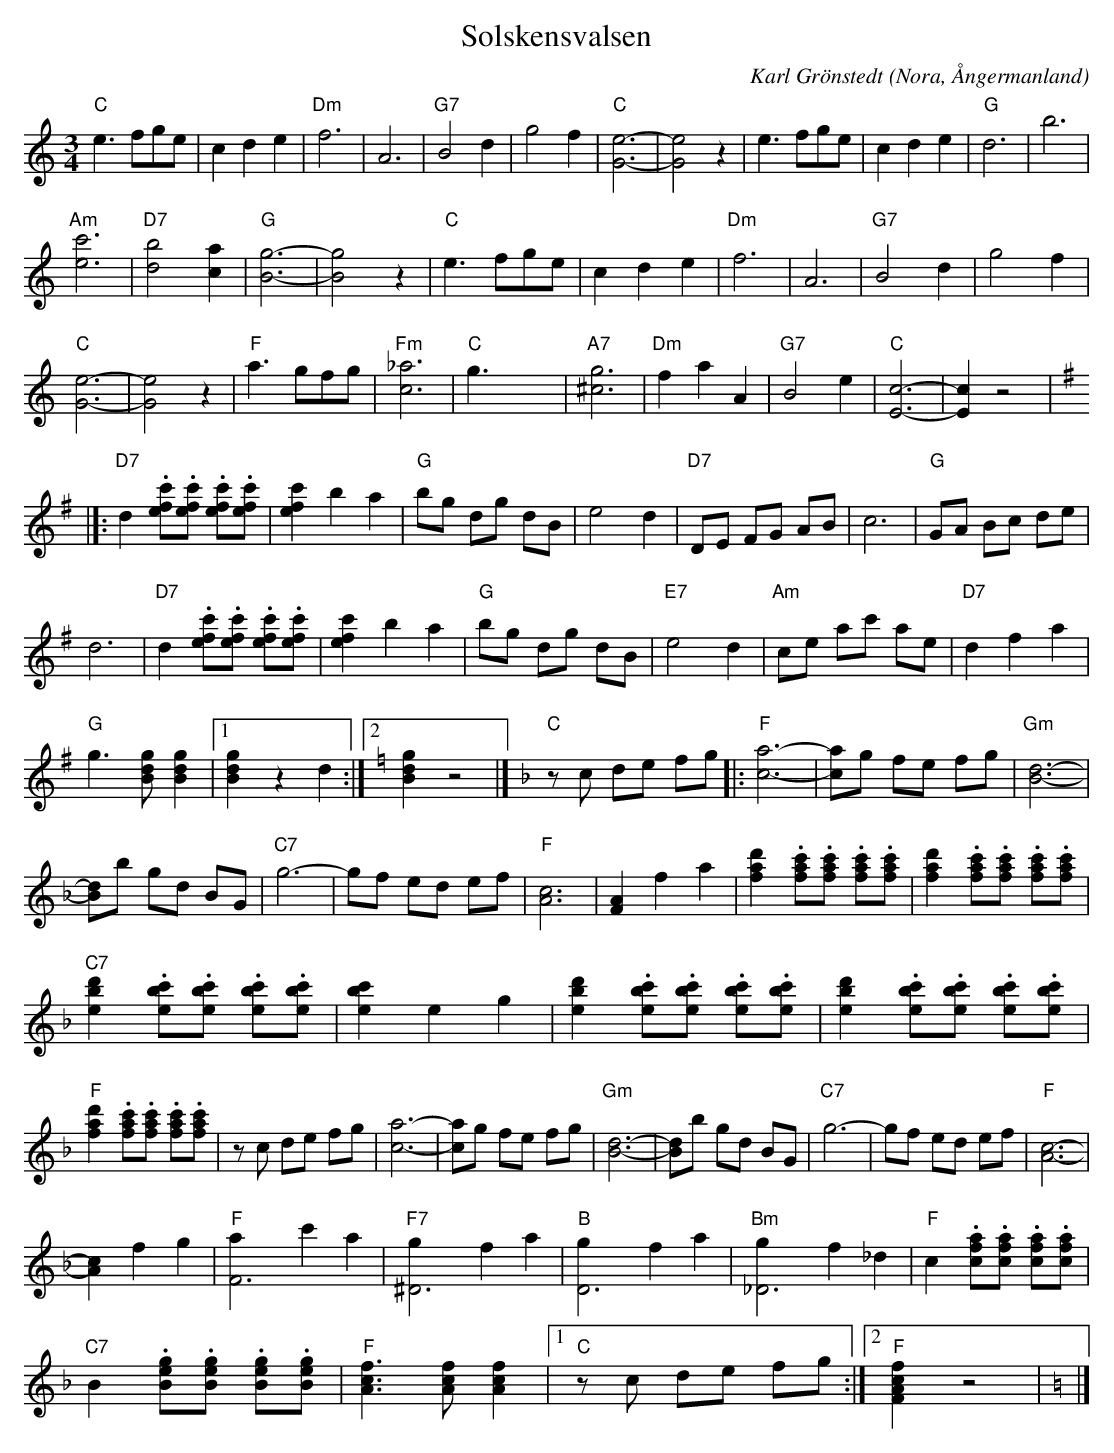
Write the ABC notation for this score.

X:1
T:Solskensvalsen
C:Karl Grönstedt
O:Nora, Ångermanland
L:1/8
M:3/4
K:C
V:1
"C" e3 fge | c2 d2 e2 |"Dm" f6 | A6 |"G7" B4 d2 | g4 f2 |"C" [Ge]6- | [Ge]4 z2 | e3 fge | c2 d2 e2 |"G" d6 | b6 |
"Am" [ec']6 |"D7" [db]4 [ca]2 |"G" [Bg]6- | [Bg]4 z2 |"C" e3 fge | c2 d2 e2 |"Dm" f6 | A6 |"G7" B4 d2 | g4 f2 |
"C" [Ge]6- | [Ge]4 z2 |"F" a3 gfg |"Fm" [c_a]6 | "C" g3 x6 |"A7" [^cg]6 |"Dm" f2 a2 A2 |"G7" B4 e2 |"C" [Ec]6- | [Ec]2 z4 |]:
[K:G]"D7" d2 .[efc'].[efc'] .[efc'].[efc'] | [efc']2 b2 a2 |"G" bg dg dB | e4 d2 | "D7" DE FG AB | c6 | "G" GA Bc de |
d6 |"D7" d2 .[efc'].[efc'] .[efc'].[efc'] | [efc']2 b2 a2 | "G" bg dg dB |"E7" e4 d2 |"Am" ce ac' ae |"D7" d2 f2 a2 |
"G" g3 [Bdg] [Bdg]2 |1 [Bdg]2 z2 d2 :|2[K:C] [Bdg]2 z4 |][K:F]"C" z c de fg |:"F" [ca]6- | [ca]g fe fg |"Gm" [Bd]6- |
[Bd]b gd BG |"C7" g6- | gf ed ef |"F" [Ac]6 | [FA]2 f2 a2 | [fad']2 .[fac'].[fac'] .[fac'].[fac'] | [fad']2 .[fac'].[fac'] .[fac'].[fac'] |
"C7" [ebd']2 .[ebc'].[ebc'] .[ebc'].[ebc'] | [ebc']2 e2 g2 | [ebd']2 .[ebc'].[ebc'] .[ebc'].[ebc'] | [ebd']2 .[ebc'].[ebc'] .[ebc'].[ebc'] |
"F" [fad']2 .[fac'].[fac'] .[fac'].[fac'] | z c de fg | [ca]6- | [ca]g fe fg |"Gm" [Bd]6- | [Bd]b gd BG |"C7" g6- | gf ed ef |"F" [Ac]6- |
[Ac]2 f2 g2 |"F" [F6a2] c'2 a2 |"F7" [^D6g2] f2 a2 | "B" [D6g2] f2 a2 |"Bm" [_D6g2] f2 _d2 |"F" c2 .[cfa].[cfa] .[cfa].[cfa] |
"C7" B2 .[Beg].[Beg] .[Beg].[Beg] | "F" [Acf]3 [Acf] [Acf]2 |1"C" z c de fg :|2"F" [FAcf]2 z4 |[K:C] |]
